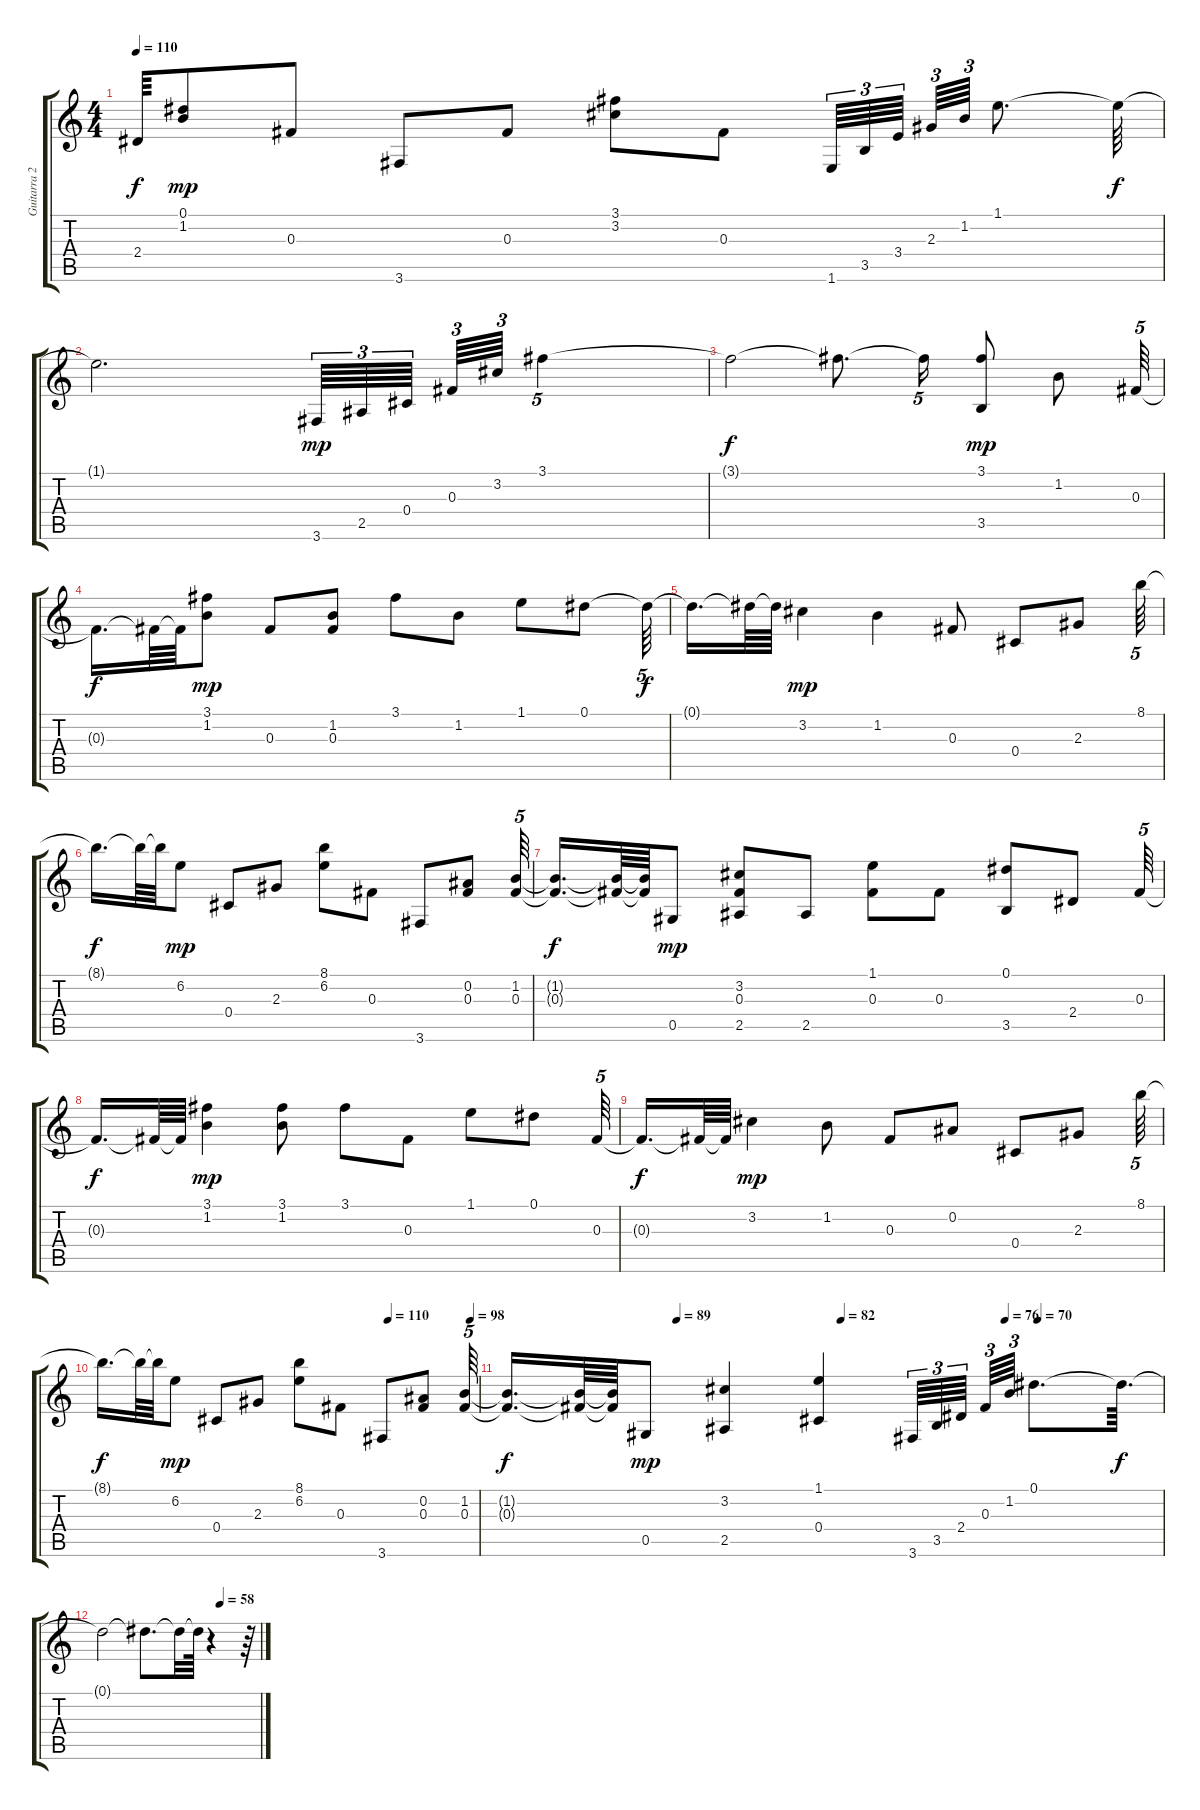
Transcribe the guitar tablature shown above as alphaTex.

\track ("Guitarra 2" "Guitarra 2") {instrument acousticguitarsteel}
\staff {score tabs}
\tuning (Eb4 Bb3 Gb3 Db3 Ab2 Eb2) {hide}
\ts (4 4)
\tempo 110
\clef g2
\ks c
2.4{t}.64{dy f} (0.1 1.2).8{dy mp} 0.3.8 3.6.8 0.3.8 (3.1 3.2).8 0.3.8 1.6.64{tu (3 2)} 3.5.64{tu (3 2)} 3.4.64{tu (3 2) beam splitsecondary} 2.3.64{tu (3 2)} 1.2.64{tu (3 2)} 1.1.8{d} 1.1{t}.64{dy f} |
1.1{t}.2{d} 3.6.64{tu (3 2) dy mp} 2.5.64{tu (3 2)} 0.4.64{tu (3 2) beam splitsecondary} 0.3.64{tu (3 2)} 3.2.64{tu (3 2)} 3.1.4{tu (5 4)} |
3.1{t}.2{dy f} 3.1{t}.8{d} 3.1{t}.16{tu (5 4)} (3.1 3.5).8{dy mp} 1.2.8 0.3.64{tu (5 4)} |
0.3{t}.16{d dy f} 0.3{t}.64 0.3{t}.64 (3.1 1.2).8{dy mp} 0.3.8 (1.2 0.3).8 3.1.8 1.2.8 1.1.8 0.1.8 0.1{t}.64{tu (5 4) dy f} |
0.1{t}.16{d} 0.1{t}.64 0.1{t}.64 3.2.4{dy mp} 1.2.4 0.3.8 0.4.8 2.3.8 8.1.64{tu (5 4)} |
8.1{t}.16{d dy f} 8.1{t}.64 8.1{t}.64 6.2.8{dy mp} 0.4.8 2.3.8 (8.1 6.2).8 0.3.8 3.6.8 (0.2 0.3).8 (1.2 0.3).64{tu (5 4)} |
(1.2{t} 0.3{t}).16{d dy f} (1.2{t} 0.3{t}).64 (1.2{t} 0.3{t}).64 0.5.8{dy mp} (3.2 0.3 2.5).8 2.5.8 (1.1 0.3).8 0.3.8 (0.1 3.5).8 2.4.8 0.3.64{tu (5 4)} |
0.3{t}.16{d dy f} 0.3{t}.64 0.3{t}.64 (3.1 1.2).4{dy mp} (3.1 1.2).8 3.1.8 0.3.8 1.1.8 0.1.8 0.3.64{tu (5 4)} |
0.3{t}.16{d dy f} 0.3{t}.64 0.3{t}.64 3.2.4{dy mp} 1.2.8 0.3.8 0.2.8 0.4.8 2.3.8 8.1.64{tu (5 4)} |
\tempo (110 0.7604166666666666)
\tempo (98 0.9791666666666666)
8.1{t}.16{d dy f} 8.1{t}.64 8.1{t}.64 6.2.8{dy mp} 0.4.8 2.3.8 (8.1 6.2).8 0.3.8 3.6.8 (0.2 0.3).8 (1.2 0.3).64{tu (5 4)} |
\tempo (89 0.2604166666666667)
\tempo (82 0.5104166666666666)
\tempo (76 0.7604166666666666)
\tempo (70 0.8104166666666667)
(1.2{t} 0.3{t}).16{d dy f} (1.2{t} 0.3{t}).64 (1.2{t} 0.3{t}).64 0.5.8{dy mp} (3.2 2.5).4 (1.1 0.4).4 3.6.64{tu (3 2)} 3.5.64{tu (3 2)} 2.4.64{tu (3 2) beam splitsecondary} 0.3.64{tu (3 2)} 1.2.64{tu (3 2)} 0.1.8{d} 0.1{t}.64{d dy f} |
\tempo (58 0.75)
0.1{t}.2 0.1{t}.8{d} 0.1{t}.32 0.1{t}.64 r.4 r.64
